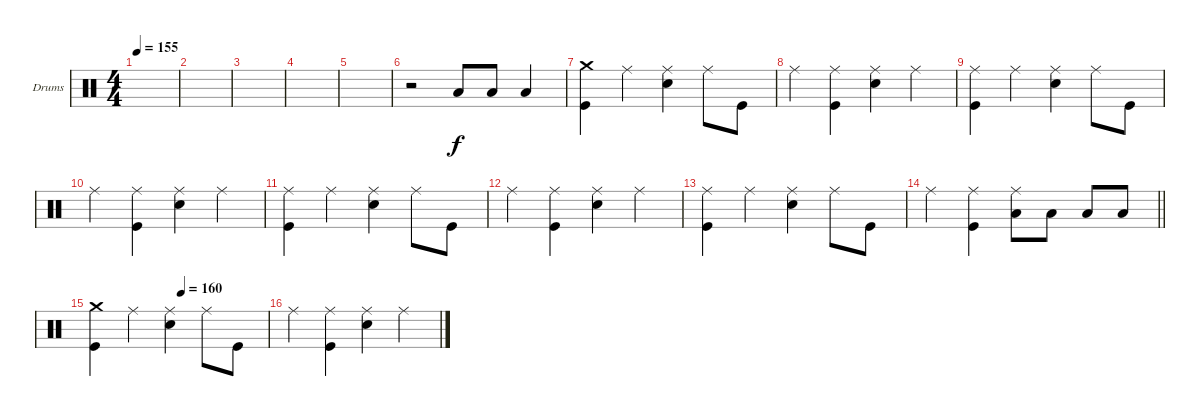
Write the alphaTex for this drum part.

\bracketExtendMode groupsimilarinstruments
\firstSystemTrackNameOrientation horizontal
\otherSystemsTrackNameOrientation horizontal
\track ("Drumkit" "Drums") {instrument percussion}
\staff {score}
\articulation defaults
\ts (4 4)
\tempo 155
\clef neutral
\ks c
|
|
|
|
|
r.2 "Low Tom (hit)".8 "Low Tom (hit)".8 "Low Tom (hit)".4 |
("Kick (hit)" "Crash medium (hit)").4 "Ride (middle)".4 ("Snare (hit) 2" "Ride (middle)").4 "Ride (middle)".8 "Kick (hit)".8 |
"Ride (middle)".4 ("Kick (hit)" "Ride (middle)").4 ("Snare (hit) 2" "Ride (middle)").4 "Ride (middle)".4 |
("Kick (hit)" "Ride (middle)").4 "Ride (middle)".4 ("Snare (hit) 2" "Ride (middle)").4 "Ride (middle)".8 "Kick (hit)".8 |
"Ride (middle)".4 ("Kick (hit)" "Ride (middle)").4 ("Snare (hit) 2" "Ride (middle)").4 "Ride (middle)".4 |
("Kick (hit)" "Ride (middle)").4 "Ride (middle)".4 ("Snare (hit) 2" "Ride (middle)").4 "Ride (middle)".8 "Kick (hit)".8 |
"Ride (middle)".4 ("Kick (hit)" "Ride (middle)").4 ("Snare (hit) 2" "Ride (middle)").4 "Ride (middle)".4 |
("Kick (hit)" "Ride (middle)").4 "Ride (middle)".4 ("Snare (hit) 2" "Ride (middle)").4 "Ride (middle)".8 "Kick (hit)".8 |
\barLineRight lightlight "Ride (middle)".4
("Kick (hit)" "Ride (middle)").4 ("Low Tom (hit)" "Ride (middle)").8 "Low Tom (hit)".8 "Low Tom (hit)".8 "Low Tom (hit)".8 |
\tempo (160 0.5)
("Kick (hit)" "Crash medium (hit)").4 "Ride (middle)".4 ("Snare (hit) 2" "Ride (middle)").4 "Ride (middle)".8 "Kick (hit)".8 |
"Ride (middle)".4 ("Kick (hit)" "Ride (middle)").4 ("Snare (hit) 2" "Ride (middle)").4 "Ride (middle)".4
